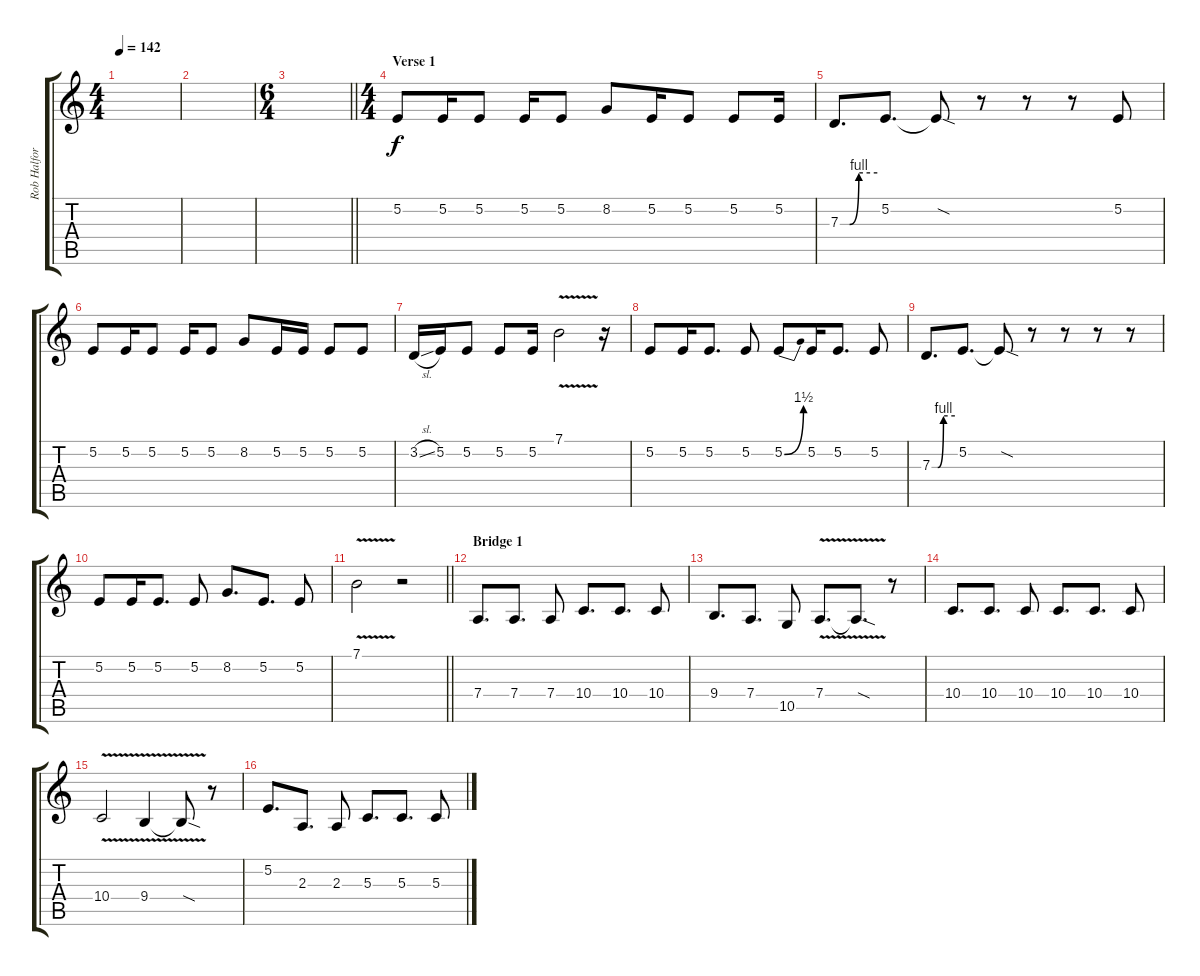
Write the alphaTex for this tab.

\track ("Rob Halford" "Rob Halfor") {instrument violin}
\staff {score tabs}
\tuning (E4 B3 G3 D3 A2 E2) {hide}
\ts (4 4)
\tempo 142
\clef g2
\ks c
|
|
\ts (6 4)
\barLineRight lightlight
|
\ts (4 4)
\section ("" "Verse 1")
5.2.8 5.2.16 5.2.8 5.2.16 5.2.8 8.2.8 5.2.16 5.2.8 5.2.8 5.2.16 |
7.3{be (custom 0 0 15 0 30 4 60 4)}.8{d} 5.2.8{d} 5.2{sod t}.8 r.8 r.8 r.8 5.2.8 |
5.2.8 5.2.16 5.2.8 5.2.16 5.2.8 8.2.8 5.2.16 5.2.16 5.2.8 5.2.8 |
3.2{sl}.16 5.2.16 5.2.8 5.2.8 5.2.16 7.1{v}.2 r.16 |
5.2.8 5.2.16 5.2.8{d} 5.2.8 5.2{be (bend 0 0 60 6)}.8 5.2.16 5.2.8{d} 5.2.8 |
7.3{be (custom 0 0 15 0 30 4 60 4)}.8{d} 5.2.8{d} 5.2{sod t}.8 r.8 r.8 r.8 r.8 |
5.2.8 5.2.16 5.2.8{d} 5.2.8 8.2.8{d} 5.2.8{d} 5.2.8 |
\barLineRight lightlight
7.1{v}.2 r.2 |
\section ("" "Bridge 1")
7.4.8{d} 7.4.8{d} 7.4.8 10.4.8{d} 10.4.8{d} 10.4.8 |
9.4.8{d} 7.4.8{d} 10.5.8 7.4{v}.8{d} 7.4{sod t}.8{d} r.8 |
10.4.8{d} 10.4.8{d} 10.4.8 10.4.8{d} 10.4.8{d} 10.4.8 |
10.4{v}.2 9.4{v}.4 9.4{sod t}.8 r.8 |
5.2.8{d} 2.3.8{d} 2.3.8 5.3.8{d} 5.3.8{d} 5.3.8
